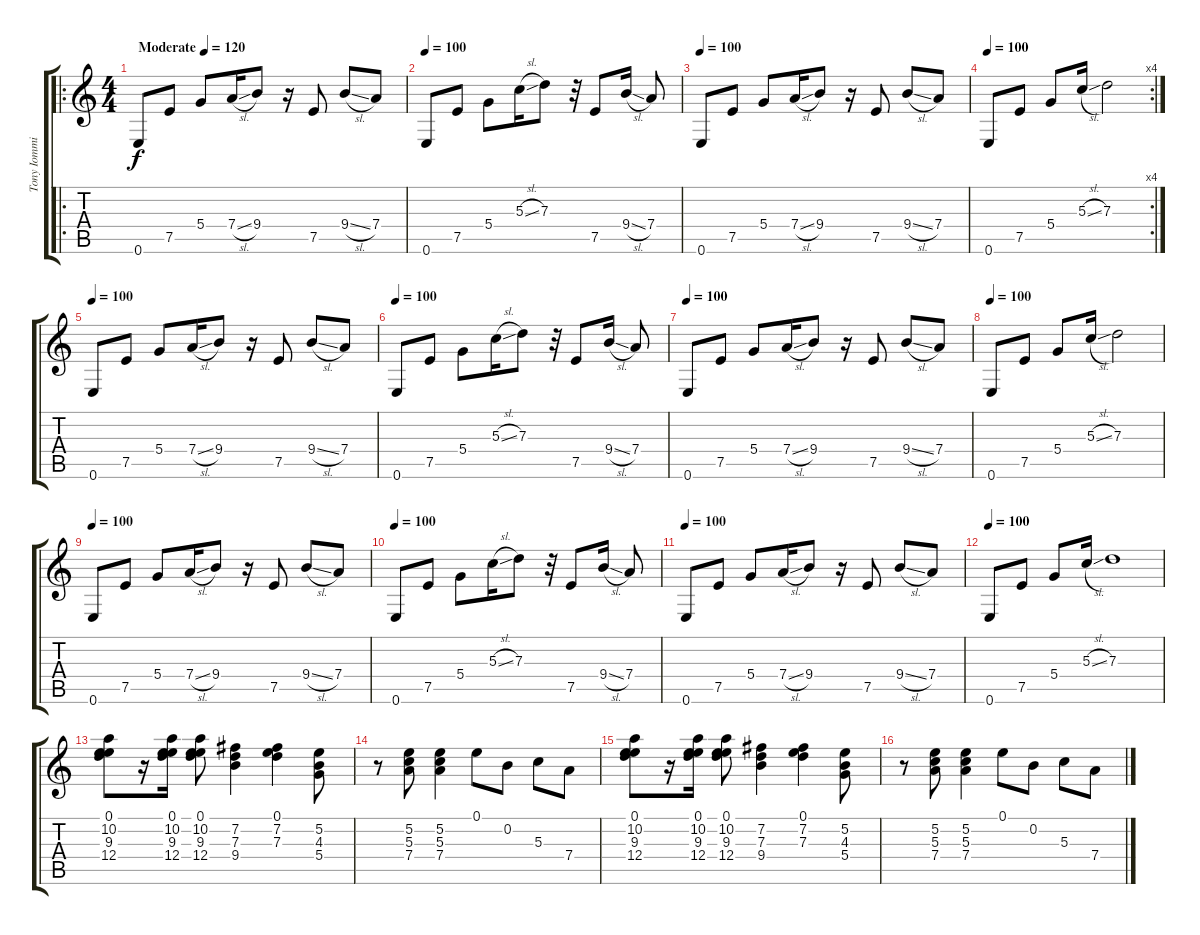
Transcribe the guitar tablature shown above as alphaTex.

\track ("Tony Iommi Rhythm Guitar" "Tony Iommi") {instrument electricguitarclean}
\staff {score tabs}
\tuning (E4 B3 G3 D3 A2 E2) {hide}
\ro
\ts (4 4)
\tempo (120 "Moderate")
\tempo 100
\tempo (120 "Moderate")
\clef g2
\ks c
0.6.8{dy f instrument electricguitarclean} 7.5.8 5.4.8 7.4{sl}.16 9.4.8 r.16 7.5.8 9.4{sl}.8 7.4.8 |
\tempo 100
0.6.8 7.5.8 5.4.8 5.3{sl}.16 7.3.8 r.32 7.5.8 9.4{sl}.16 7.4.8 |
\tempo 100
0.6.8 7.5.8 5.4.8 7.4{sl}.16 9.4.8 r.16 7.5.8 9.4{sl}.8 7.4.8 |
\rc 4
\tempo 100
0.6.8 7.5.8 5.4.8 5.3{sl}.16 7.3.2 |
\tempo 100
0.6.8 7.5.8 5.4.8 7.4{sl}.16 9.4.8 r.16 7.5.8 9.4{sl}.8 7.4.8 |
\tempo 100
0.6.8 7.5.8 5.4.8 5.3{sl}.16 7.3.8 r.32 7.5.8 9.4{sl}.16 7.4.8 |
\tempo 100
0.6.8 7.5.8 5.4.8 7.4{sl}.16 9.4.8 r.16 7.5.8 9.4{sl}.8 7.4.8 |
\tempo 100
0.6.8 7.5.8 5.4.8 5.3{sl}.16 7.3.2 |
\tempo 100
0.6.8 7.5.8 5.4.8 7.4{sl}.16 9.4.8 r.16 7.5.8 9.4{sl}.8 7.4.8 |
\tempo 100
0.6.8 7.5.8 5.4.8 5.3{sl}.16 7.3.8 r.32 7.5.8 9.4{sl}.16 7.4.8 |
\tempo 100
0.6.8 7.5.8 5.4.8 7.4{sl}.16 9.4.8 r.16 7.5.8 9.4{sl}.8 7.4.8 |
\tempo 100
0.6.8 7.5.8 5.4.8 5.3{sl}.16 7.3.1 |
(0.1 10.2 9.3 12.4).8 r.16 (0.1 10.2 9.3 12.4).16 (0.1 10.2 9.3 12.4).8 (7.2 7.3 9.4).4 (0.1 7.2 7.3).4 (5.2 4.3 5.4).8 |
r.8 (5.2 5.3 7.4).8 (5.2 5.3 7.4).4 0.1.8 0.2.8 5.3.8 7.4.8 |
(0.1 10.2 9.3 12.4).8 r.16 (0.1 10.2 9.3 12.4).16 (0.1 10.2 9.3 12.4).8 (7.2 7.3 9.4).4 (0.1 7.2 7.3).4 (5.2 4.3 5.4).8 |
r.8 (5.2 5.3 7.4).8 (5.2 5.3 7.4).4 0.1.8 0.2.8 5.3.8 7.4.8
